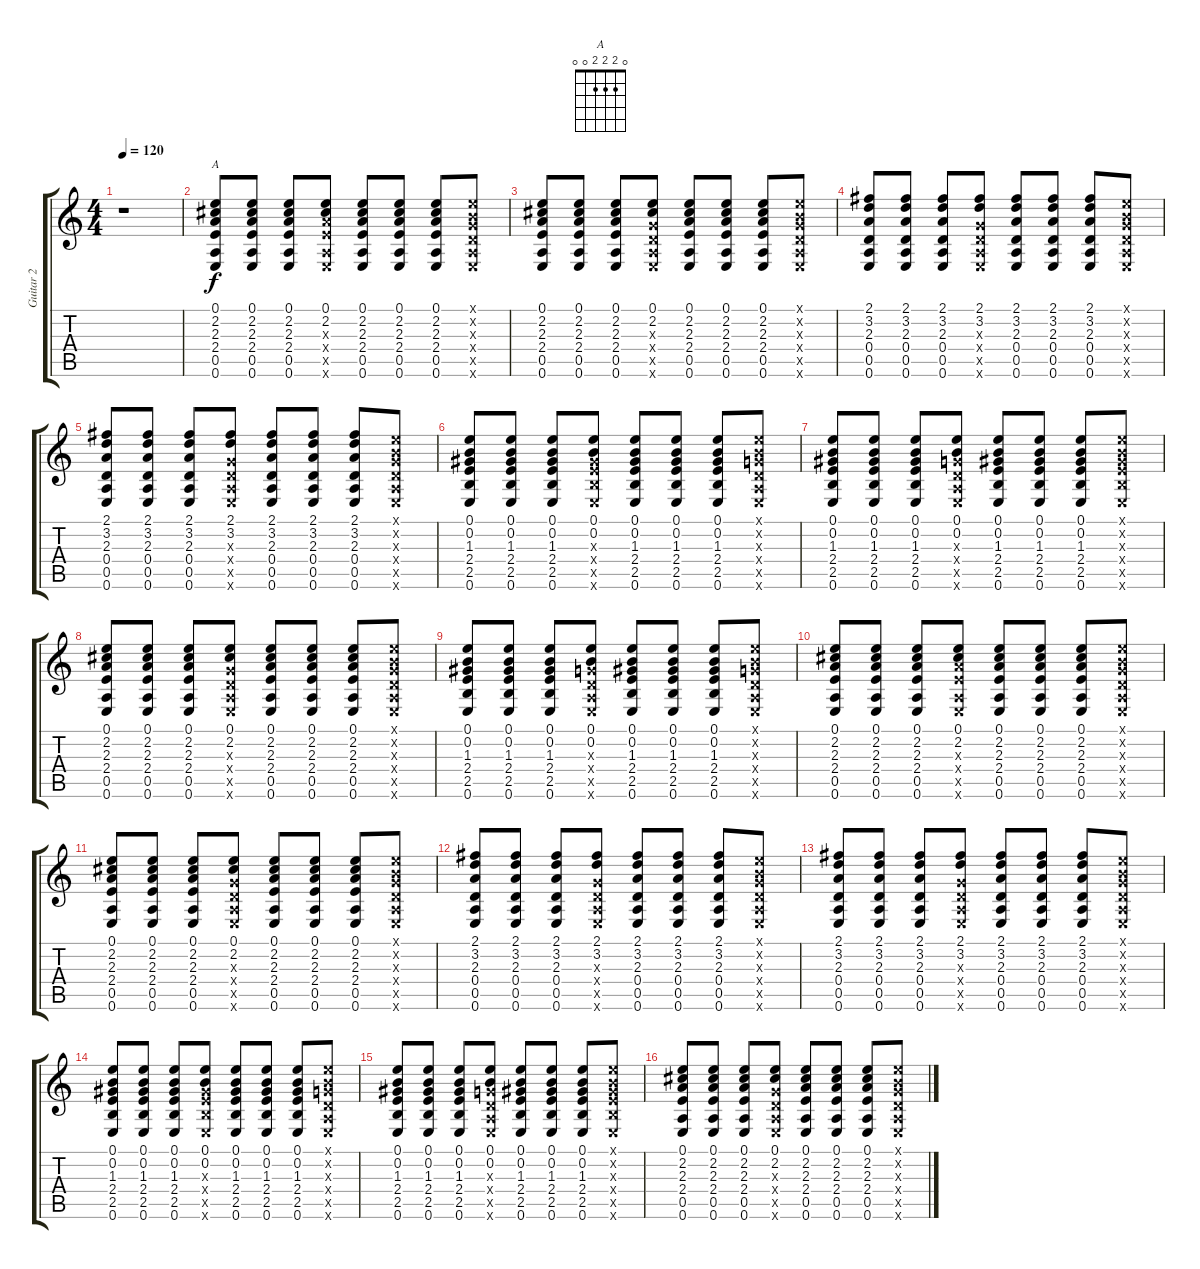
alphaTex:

\track ("Guitar 2" "Guitar 2") {instrument acousticguitarnylon}
\staff {score tabs}
\tuning (E4 B3 G3 D3 A2 E2) {hide}
\chord ("A" 0 2 2 2 0 0)
\ts (4 4)
\tempo 120
\clef g2
\ks c
r.1{dy f} |
(0.1 2.2 2.3 2.4 0.5 0.6).8{ch "A" volume 16} (0.1 2.2 2.3 2.4 0.5 0.6).8 (0.1 2.2 2.3 2.4 0.5 0.6).8 (0.1 2.2 2.3{x} 2.4{x} 0.5{x} 0.6{x}).8 (0.1 2.2 2.3 2.4 0.5 0.6).8 (0.1 2.2 2.3 2.4 0.5 0.6).8 (0.1 2.2 2.3 2.4 0.5 0.6).8 (0.1{x} 0.2{x} 0.3{x} 0.4{x} 0.5{x} 0.6{x}).8 |
(0.1 2.2 2.3 2.4 0.5 0.6).8 (0.1 2.2 2.3 2.4 0.5 0.6).8 (0.1 2.2 2.3 2.4 0.5 0.6).8 (0.1 2.2 0.3{x} 0.4{x} 0.5{x} 0.6{x}).8 (0.1 2.2 2.3 2.4 0.5 0.6).8 (0.1 2.2 2.3 2.4 0.5 0.6).8 (0.1 2.2 2.3 2.4 0.5 0.6).8 (0.1{x} 0.2{x} 0.3{x} 0.4{x} 0.5{x} 0.6{x}).8 |
(2.1 3.2 2.3 0.4 0.5 0.6).8 (2.1 3.2 2.3 0.4 0.5 0.6).8 (2.1 3.2 2.3 0.4 0.5 0.6).8 (2.1 3.2 0.3{x} 0.4{x} 0.5{x} 0.6{x}).8 (2.1 3.2 2.3 0.4 0.5 0.6).8 (2.1 3.2 2.3 0.4 0.5 0.6).8 (2.1 3.2 2.3 0.4 0.5 0.6).8 (0.1{x} 0.2{x} 0.3{x} 0.4{x} 0.5{x} 0.6{x}).8 |
(2.1 3.2 2.3 0.4 0.5 0.6).8 (2.1 3.2 2.3 0.4 0.5 0.6).8 (2.1 3.2 2.3 0.4 0.5 0.6).8 (2.1 3.2 0.3{x} 0.4{x} 0.5{x} 0.6{x}).8 (2.1 3.2 2.3 0.4 0.5 0.6).8 (2.1 3.2 2.3 0.4 0.5 0.6).8 (2.1 3.2 2.3 0.4 0.5 0.6).8 (0.1{x} 0.2{x} 0.3{x} 0.4{x} 0.5{x} 0.6{x}).8 |
(0.1 0.2 1.3 2.4 2.5 0.6).8 (0.1 0.2 1.3 2.4 2.5 0.6).8 (0.1 0.2 1.3 2.4 2.5 0.6).8 (0.1 0.2 1.3{x} 2.4{x} 2.5{x} 0.6{x}).8 (0.1 0.2 1.3 2.4 2.5 0.6).8 (0.1 0.2 1.3 2.4 2.5 0.6).8 (0.1 0.2 1.3 2.4 2.5 0.6).8 (0.1{x} 0.2{x} 0.3{x} 0.4{x} 0.5{x} 0.6{x}).8 |
(0.1 0.2 1.3 2.4 2.5 0.6).8 (0.1 0.2 1.3 2.4 2.5 0.6).8 (0.1 0.2 1.3 2.4 2.5 0.6).8 (0.1 0.2 0.3{x} 0.4{x} 0.5{x} 0.6{x}).8 (0.1 0.2 1.3 2.4 2.5 0.6).8 (0.1 0.2 1.3 2.4 2.5 0.6).8 (0.1 0.2 1.3 2.4 2.5 0.6).8 (0.1{x} 0.2{x} 1.3{x} 2.4{x} 2.5{x} 0.6{x}).8 |
(0.1 2.2 2.3 2.4 0.5 0.6).8 (0.1 2.2 2.3 2.4 0.5 0.6).8 (0.1 2.2 2.3 2.4 0.5 0.6).8 (0.1 2.2 0.3{x} 0.4{x} 0.5{x} 0.6{x}).8 (0.1 2.2 2.3 2.4 0.5 0.6).8 (0.1 2.2 2.3 2.4 0.5 0.6).8 (0.1 2.2 2.3 2.4 0.5 0.6).8 (0.1{x} 0.2{x} 0.3{x} 0.4{x} 0.5{x} 0.6{x}).8 |
(0.1 0.2 1.3 2.4 2.5 0.6).8 (0.1 0.2 1.3 2.4 2.5 0.6).8 (0.1 0.2 1.3 2.4 2.5 0.6).8 (0.1 0.2 0.3{x} 0.4{x} 0.5{x} 0.6{x}).8 (0.1 0.2 1.3 2.4 2.5 0.6).8 (0.1 0.2 1.3 2.4 2.5 0.6).8 (0.1 0.2 1.3 2.4 2.5 0.6).8 (0.1{x} 0.2{x} 0.3{x} 0.4{x} 0.5{x} 0.6{x}).8 |
(0.1 2.2 2.3 2.4 0.5 0.6).8 (0.1 2.2 2.3 2.4 0.5 0.6).8 (0.1 2.2 2.3 2.4 0.5 0.6).8 (0.1 2.2 2.3{x} 2.4{x} 0.5{x} 0.6{x}).8 (0.1 2.2 2.3 2.4 0.5 0.6).8 (0.1 2.2 2.3 2.4 0.5 0.6).8 (0.1 2.2 2.3 2.4 0.5 0.6).8 (0.1{x} 0.2{x} 0.3{x} 0.4{x} 0.5{x} 0.6{x}).8 |
(0.1 2.2 2.3 2.4 0.5 0.6).8 (0.1 2.2 2.3 2.4 0.5 0.6).8 (0.1 2.2 2.3 2.4 0.5 0.6).8 (0.1 2.2 0.3{x} 0.4{x} 0.5{x} 0.6{x}).8 (0.1 2.2 2.3 2.4 0.5 0.6).8 (0.1 2.2 2.3 2.4 0.5 0.6).8 (0.1 2.2 2.3 2.4 0.5 0.6).8 (0.1{x} 0.2{x} 0.3{x} 0.4{x} 0.5{x} 0.6{x}).8 |
(2.1 3.2 2.3 0.4 0.5 0.6).8 (2.1 3.2 2.3 0.4 0.5 0.6).8 (2.1 3.2 2.3 0.4 0.5 0.6).8 (2.1 3.2 0.3{x} 0.4{x} 0.5{x} 0.6{x}).8 (2.1 3.2 2.3 0.4 0.5 0.6).8 (2.1 3.2 2.3 0.4 0.5 0.6).8 (2.1 3.2 2.3 0.4 0.5 0.6).8 (0.1{x} 0.2{x} 0.3{x} 0.4{x} 0.5{x} 0.6{x}).8 |
(2.1 3.2 2.3 0.4 0.5 0.6).8 (2.1 3.2 2.3 0.4 0.5 0.6).8 (2.1 3.2 2.3 0.4 0.5 0.6).8 (2.1 3.2 0.3{x} 0.4{x} 0.5{x} 0.6{x}).8 (2.1 3.2 2.3 0.4 0.5 0.6).8 (2.1 3.2 2.3 0.4 0.5 0.6).8 (2.1 3.2 2.3 0.4 0.5 0.6).8 (0.1{x} 0.2{x} 0.3{x} 0.4{x} 0.5{x} 0.6{x}).8 |
(0.1 0.2 1.3 2.4 2.5 0.6).8 (0.1 0.2 1.3 2.4 2.5 0.6).8 (0.1 0.2 1.3 2.4 2.5 0.6).8 (0.1 0.2 1.3{x} 2.4{x} 2.5{x} 0.6{x}).8 (0.1 0.2 1.3 2.4 2.5 0.6).8 (0.1 0.2 1.3 2.4 2.5 0.6).8 (0.1 0.2 1.3 2.4 2.5 0.6).8 (0.1{x} 0.2{x} 0.3{x} 0.4{x} 0.5{x} 0.6{x}).8 |
(0.1 0.2 1.3 2.4 2.5 0.6).8 (0.1 0.2 1.3 2.4 2.5 0.6).8 (0.1 0.2 1.3 2.4 2.5 0.6).8 (0.1 0.2 0.3{x} 0.4{x} 0.5{x} 0.6{x}).8 (0.1 0.2 1.3 2.4 2.5 0.6).8 (0.1 0.2 1.3 2.4 2.5 0.6).8 (0.1 0.2 1.3 2.4 2.5 0.6).8 (0.1{x} 0.2{x} 1.3{x} 2.4{x} 2.5{x} 0.6{x}).8 |
(0.1 2.2 2.3 2.4 0.5 0.6).8 (0.1 2.2 2.3 2.4 0.5 0.6).8 (0.1 2.2 2.3 2.4 0.5 0.6).8 (0.1 2.2 0.3{x} 0.4{x} 0.5{x} 0.6{x}).8 (0.1 2.2 2.3 2.4 0.5 0.6).8 (0.1 2.2 2.3 2.4 0.5 0.6).8 (0.1 2.2 2.3 2.4 0.5 0.6).8 (0.1{x} 0.2{x} 0.3{x} 0.4{x} 0.5{x} 0.6{x}).8
